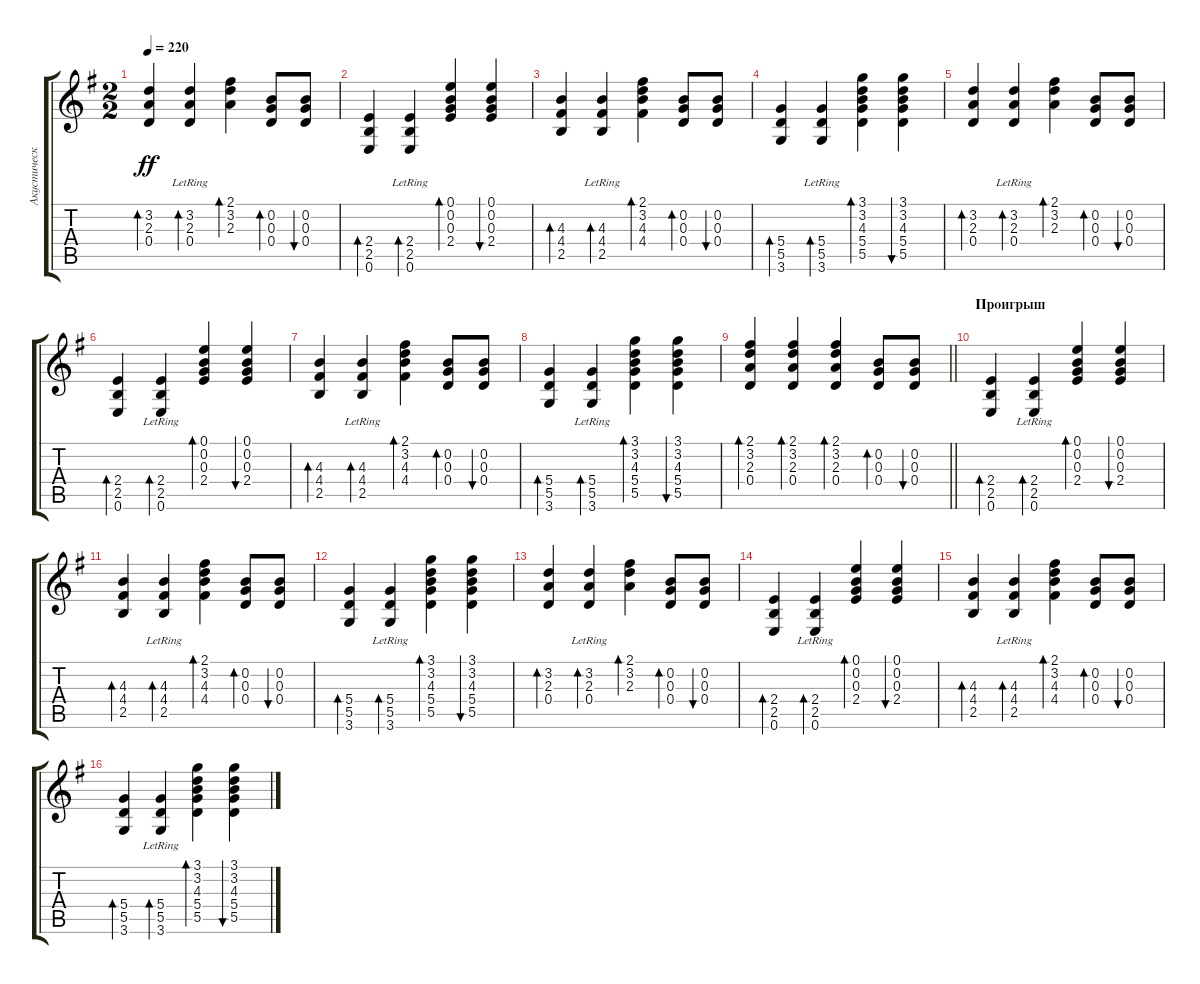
\track ("Акустическая гитара" "Акустическ") {instrument acousticguitarsteel}
\staff {score tabs}
\tuning (E4 B3 G3 D3 A2 E2) {hide}
\ts (2 2)
\tempo 220
\clef g2
\ks eminor
(3.2 2.3 0.4).4{bd 60 dy ff} (3.2 2.3{lr} 0.4{lr}).4{bd 30} (2.1 3.2 2.3).4{bd 60} (0.2 0.3 0.4).8{bd 30} (0.2 0.3 0.4).8{bu 30} |
(2.4 2.5 0.6).4{bd 60} (2.4{lr} 2.5{lr} 0.6{lr}).4{bd 60} (0.1 0.2 0.3 2.4).4{bd 60} (0.1 0.2 0.3 2.4).4{bu 60} |
(4.3 4.4 2.5).4{bd 60} (4.3 4.4{lr} 2.5{lr}).4{bd 30} (2.1 3.2 4.3 4.4).4{bd 60} (0.2 0.3 0.4).8{bd 30} (0.2 0.3 0.4).8{bu 30} |
(5.4 5.5 3.6).4{bd 60} (5.4{lr} 5.5{lr} 3.6{lr}).4{bd 60} (3.1 3.2 4.3 5.4 5.5).4{bd 60} (3.1 3.2 4.3 5.4 5.5).4{bu 60} |
(3.2 2.3 0.4).4{bd 60} (3.2 2.3{lr} 0.4{lr}).4{bd 30} (2.1 3.2 2.3).4{bd 60} (0.2 0.3 0.4).8{bd 30} (0.2 0.3 0.4).8{bu 30} |
(2.4 2.5 0.6).4{bd 60} (2.4{lr} 2.5{lr} 0.6{lr}).4{bd 60} (0.1 0.2 0.3 2.4).4{bd 60} (0.1 0.2 0.3 2.4).4{bu 60} |
(4.3 4.4 2.5).4{bd 60} (4.3 4.4{lr} 2.5{lr}).4{bd 30} (2.1 3.2 4.3 4.4).4{bd 60} (0.2 0.3 0.4).8{bd 30} (0.2 0.3 0.4).8{bu 30} |
(5.4 5.5 3.6).4{bd 60} (5.4{lr} 5.5{lr} 3.6{lr}).4{bd 60} (3.1 3.2 4.3 5.4 5.5).4{bd 60} (3.1 3.2 4.3 5.4 5.5).4{bu 60} |
\barLineRight lightlight
(2.1 3.2 2.3 0.4).4{bd 60} (2.1 3.2 2.3 0.4).4{bd 30} (2.1 3.2 2.3 0.4).4{bd 60} (0.2 0.3 0.4).8{bd 30} (0.2 0.3 0.4).8{bu 30} |
\section ("" "Проигрыш")
(2.4 2.5 0.6).4{bd 60} (2.4{lr} 2.5{lr} 0.6{lr}).4{bd 60} (0.1 0.2 0.3 2.4).4{bd 60} (0.1 0.2 0.3 2.4).4{bu 60} |
(4.3 4.4 2.5).4{bd 60} (4.3 4.4{lr} 2.5{lr}).4{bd 30} (2.1 3.2 4.3 4.4).4{bd 60} (0.2 0.3 0.4).8{bd 30} (0.2 0.3 0.4).8{bu 30} |
(5.4 5.5 3.6).4{bd 60} (5.4{lr} 5.5{lr} 3.6{lr}).4{bd 60} (3.1 3.2 4.3 5.4 5.5).4{bd 60} (3.1 3.2 4.3 5.4 5.5).4{bu 60} |
(3.2 2.3 0.4).4{bd 60} (3.2 2.3{lr} 0.4{lr}).4{bd 30} (2.1 3.2 2.3).4{bd 60} (0.2 0.3 0.4).8{bd 30} (0.2 0.3 0.4).8{bu 30} |
(2.4 2.5 0.6).4{bd 60} (2.4{lr} 2.5{lr} 0.6{lr}).4{bd 60} (0.1 0.2 0.3 2.4).4{bd 60} (0.1 0.2 0.3 2.4).4{bu 60} |
(4.3 4.4 2.5).4{bd 60} (4.3 4.4{lr} 2.5{lr}).4{bd 30} (2.1 3.2 4.3 4.4).4{bd 60} (0.2 0.3 0.4).8{bd 30} (0.2 0.3 0.4).8{bu 30} |
(5.4 5.5 3.6).4{bd 60} (5.4{lr} 5.5{lr} 3.6{lr}).4{bd 60} (3.1 3.2 4.3 5.4 5.5).4{bd 60} (3.1 3.2 4.3 5.4 5.5).4{bu 60}
